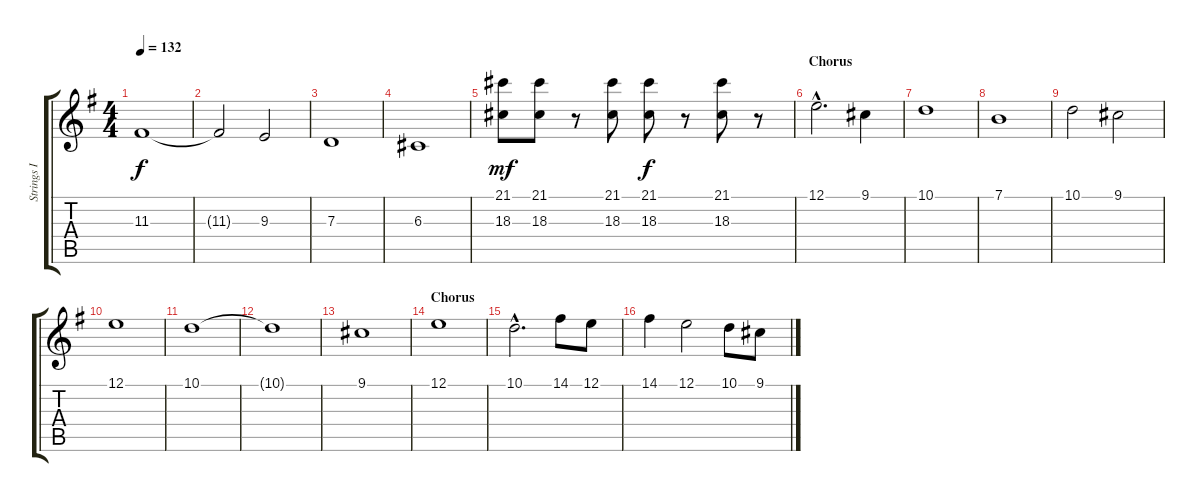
\track ("Strings I - Coen Janssen" "Strings I ") {instrument stringensemble1}
\staff {score tabs}
\tuning (E4 B3 G3 D3 A2 E2) {hide}
\ts (4 4)
\tempo 132
\clef g2
\ks g
11.3.1{dy f} |
11.3{t}.2 9.3.2 |
7.3.1 |
6.3.1 |
(21.1 18.3).8{dy mf} (21.1 18.3).8 r.8 (21.1 18.3).8 (21.1 18.3).8{dy f} r.8 (21.1 18.3).8 r.8 |
\section ("" "Chorus")
12.1{hac}.2{d} 9.1.4 |
10.1.1 |
7.1.1 |
10.1.2 9.1.2 |
12.1.1 |
10.1.1 |
10.1{t}.1 |
9.1.1 |
\section ("" "Chorus")
12.1.1 |
10.1{hac}.2{d} 14.1.8 12.1.8 |
14.1.4 12.1.2 10.1.8 9.1.8
